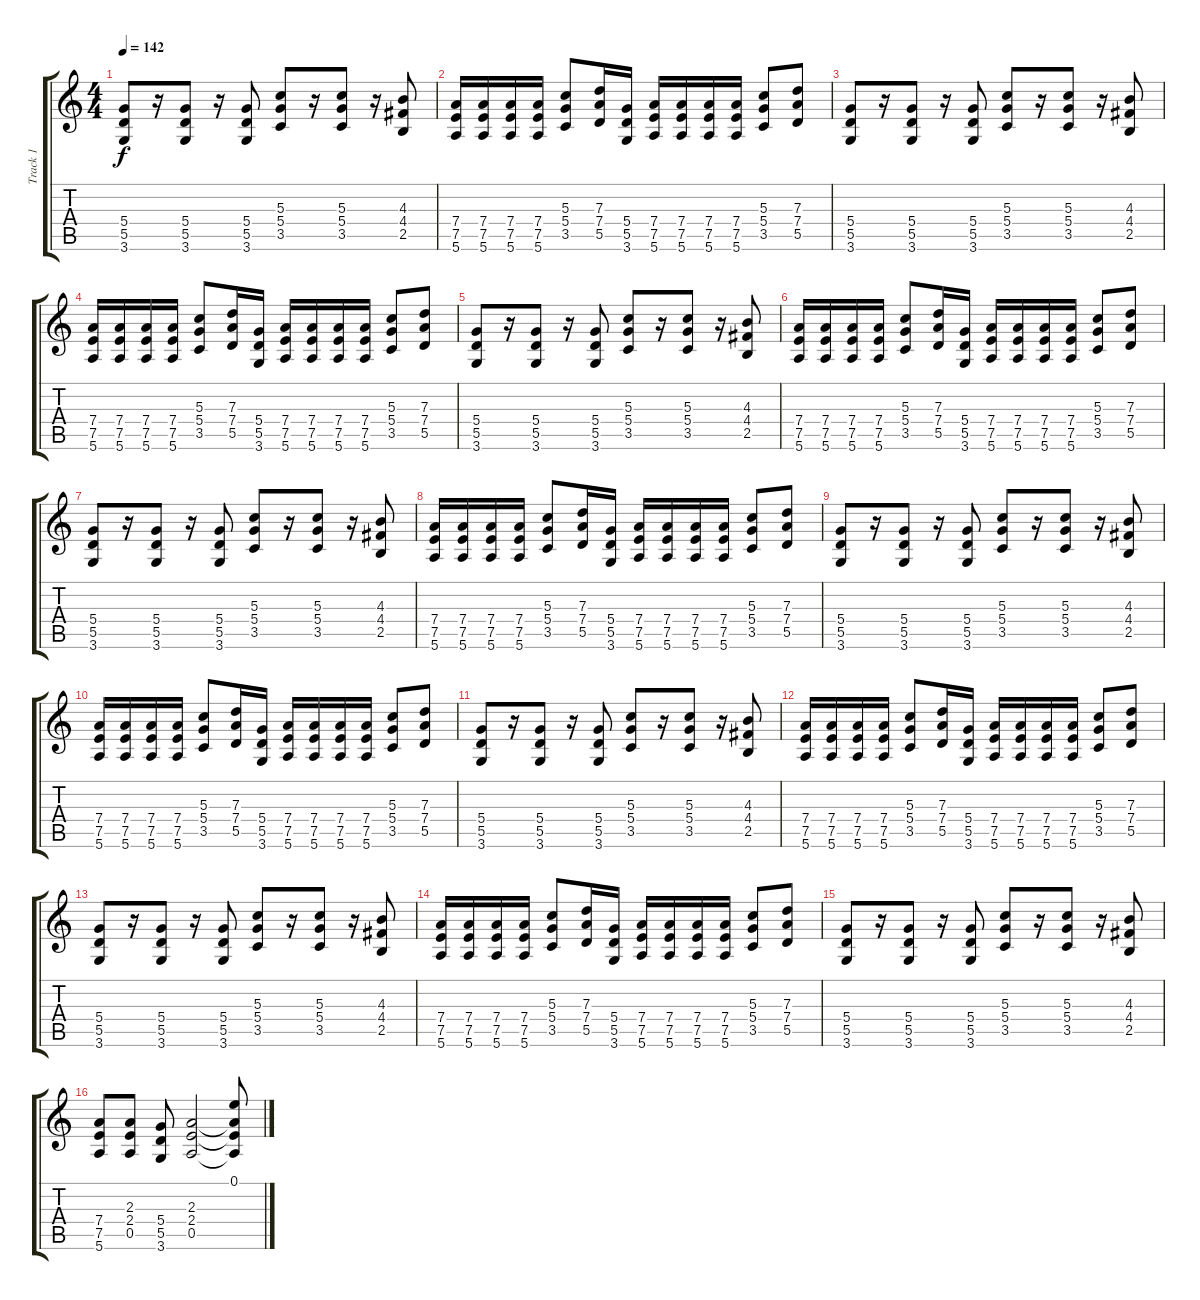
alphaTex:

\track ("Track 1" "Track 1") {instrument distortionguitar}
\staff {score tabs}
\tuning (E4 B3 G3 D3 A2 E2) {hide}
\ts (4 4)
\tempo 142
\clef g2
\ks c
(5.4 5.5 3.6).8{dy f} r.16 (5.4 5.5 3.6).8 r.16 (5.4 5.5 3.6).8 (5.3 5.4 3.5).8 r.16 (5.3 5.4 3.5).8 r.16 (4.3 4.4 2.5).8 |
(7.4 7.5 5.6).16 (7.4 7.5 5.6).16 (7.4 7.5 5.6).16 (7.4 7.5 5.6).16 (5.3 5.4 3.5).8 (7.3 7.4 5.5).16 (5.4 5.5 3.6).16 (7.4 7.5 5.6).16 (7.4 7.5 5.6).16 (7.4 7.5 5.6).16 (7.4 7.5 5.6).16 (5.3 5.4 3.5).8 (7.3 7.4 5.5).8 |
(5.4 5.5 3.6).8 r.16 (5.4 5.5 3.6).8 r.16 (5.4 5.5 3.6).8 (5.3 5.4 3.5).8 r.16 (5.3 5.4 3.5).8 r.16 (4.3 4.4 2.5).8 |
(7.4 7.5 5.6).16 (7.4 7.5 5.6).16 (7.4 7.5 5.6).16 (7.4 7.5 5.6).16 (5.3 5.4 3.5).8 (7.3 7.4 5.5).16 (5.4 5.5 3.6).16 (7.4 7.5 5.6).16 (7.4 7.5 5.6).16 (7.4 7.5 5.6).16 (7.4 7.5 5.6).16 (5.3 5.4 3.5).8 (7.3 7.4 5.5).8 |
(5.4 5.5 3.6).8 r.16 (5.4 5.5 3.6).8 r.16 (5.4 5.5 3.6).8 (5.3 5.4 3.5).8 r.16 (5.3 5.4 3.5).8 r.16 (4.3 4.4 2.5).8 |
(7.4 7.5 5.6).16 (7.4 7.5 5.6).16 (7.4 7.5 5.6).16 (7.4 7.5 5.6).16 (5.3 5.4 3.5).8 (7.3 7.4 5.5).16 (5.4 5.5 3.6).16 (7.4 7.5 5.6).16 (7.4 7.5 5.6).16 (7.4 7.5 5.6).16 (7.4 7.5 5.6).16 (5.3 5.4 3.5).8 (7.3 7.4 5.5).8 |
(5.4 5.5 3.6).8 r.16 (5.4 5.5 3.6).8 r.16 (5.4 5.5 3.6).8 (5.3 5.4 3.5).8 r.16 (5.3 5.4 3.5).8 r.16 (4.3 4.4 2.5).8 |
(7.4 7.5 5.6).16 (7.4 7.5 5.6).16 (7.4 7.5 5.6).16 (7.4 7.5 5.6).16 (5.3 5.4 3.5).8 (7.3 7.4 5.5).16 (5.4 5.5 3.6).16 (7.4 7.5 5.6).16 (7.4 7.5 5.6).16 (7.4 7.5 5.6).16 (7.4 7.5 5.6).16 (5.3 5.4 3.5).8 (7.3 7.4 5.5).8 |
(5.4 5.5 3.6).8 r.16 (5.4 5.5 3.6).8 r.16 (5.4 5.5 3.6).8 (5.3 5.4 3.5).8 r.16 (5.3 5.4 3.5).8 r.16 (4.3 4.4 2.5).8 |
(7.4 7.5 5.6).16 (7.4 7.5 5.6).16 (7.4 7.5 5.6).16 (7.4 7.5 5.6).16 (5.3 5.4 3.5).8 (7.3 7.4 5.5).16 (5.4 5.5 3.6).16 (7.4 7.5 5.6).16 (7.4 7.5 5.6).16 (7.4 7.5 5.6).16 (7.4 7.5 5.6).16 (5.3 5.4 3.5).8 (7.3 7.4 5.5).8 |
(5.4 5.5 3.6).8 r.16 (5.4 5.5 3.6).8 r.16 (5.4 5.5 3.6).8 (5.3 5.4 3.5).8 r.16 (5.3 5.4 3.5).8 r.16 (4.3 4.4 2.5).8 |
(7.4 7.5 5.6).16 (7.4 7.5 5.6).16 (7.4 7.5 5.6).16 (7.4 7.5 5.6).16 (5.3 5.4 3.5).8 (7.3 7.4 5.5).16 (5.4 5.5 3.6).16 (7.4 7.5 5.6).16 (7.4 7.5 5.6).16 (7.4 7.5 5.6).16 (7.4 7.5 5.6).16 (5.3 5.4 3.5).8 (7.3 7.4 5.5).8 |
(5.4 5.5 3.6).8 r.16 (5.4 5.5 3.6).8 r.16 (5.4 5.5 3.6).8 (5.3 5.4 3.5).8 r.16 (5.3 5.4 3.5).8 r.16 (4.3 4.4 2.5).8 |
(7.4 7.5 5.6).16 (7.4 7.5 5.6).16 (7.4 7.5 5.6).16 (7.4 7.5 5.6).16 (5.3 5.4 3.5).8 (7.3 7.4 5.5).16 (5.4 5.5 3.6).16 (7.4 7.5 5.6).16 (7.4 7.5 5.6).16 (7.4 7.5 5.6).16 (7.4 7.5 5.6).16 (5.3 5.4 3.5).8 (7.3 7.4 5.5).8 |
(5.4 5.5 3.6).8 r.16 (5.4 5.5 3.6).8 r.16 (5.4 5.5 3.6).8 (5.3 5.4 3.5).8 r.16 (5.3 5.4 3.5).8 r.16 (4.3 4.4 2.5).8 |
(7.4 7.5 5.6).8 (2.3 2.4 0.5).8 (5.4 5.5 3.6).8 (2.3 2.4 0.5).2 (0.1 2.3{t} 2.4{t} 0.5{t}).8
